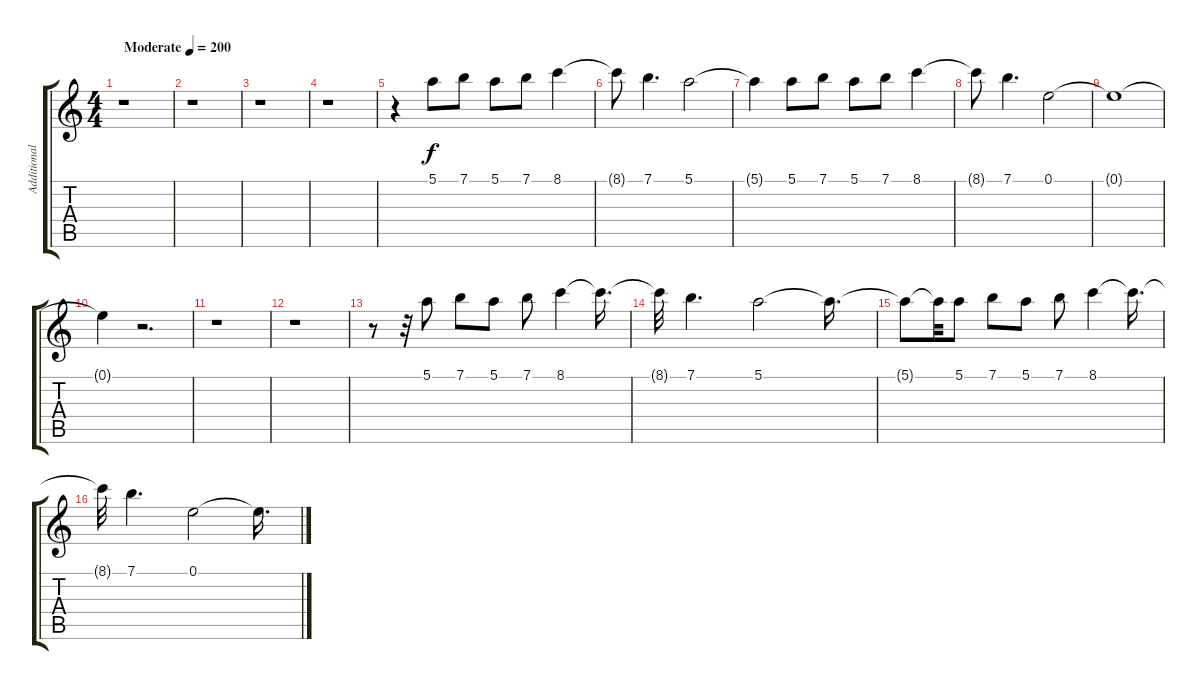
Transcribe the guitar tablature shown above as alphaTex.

\track ("Additional Guitar1" "Additional") {instrument distortionguitar}
\staff {score tabs}
\tuning (E4 B3 G3 D3 A2 E2) {hide}
\ts (4 4)
\tempo (200 "Moderate")
\clef g2
\ks c
r.1{dy f instrument distortionguitar} |
r.1 |
r.1 |
r.1 |
r.4 5.1.8 7.1.8 5.1.8 7.1.8 8.1.4 |
8.1{t}.8 7.1.4{d} 5.1.2 |
5.1{t}.4 5.1.8 7.1.8 5.1.8 7.1.8 8.1.4 |
8.1{t}.8 7.1.4{d} 0.1.2 |
0.1{t}.1 |
0.1{t}.4 r.2{d} |
r.1 |
r.1 |
r.8 r.32 5.1.8 7.1.8 5.1.8 7.1.8 8.1.4 8.1{t}.16{d} |
8.1{t}.32 7.1.4{d} 5.1.2 5.1{t}.16{d} |
5.1{t}.8 5.1{t}.32 5.1.8 7.1.8 5.1.8 7.1.8 8.1.4 8.1{t}.16{d} |
8.1{t}.32 7.1.4{d} 0.1.2 0.1{t}.16{d}
